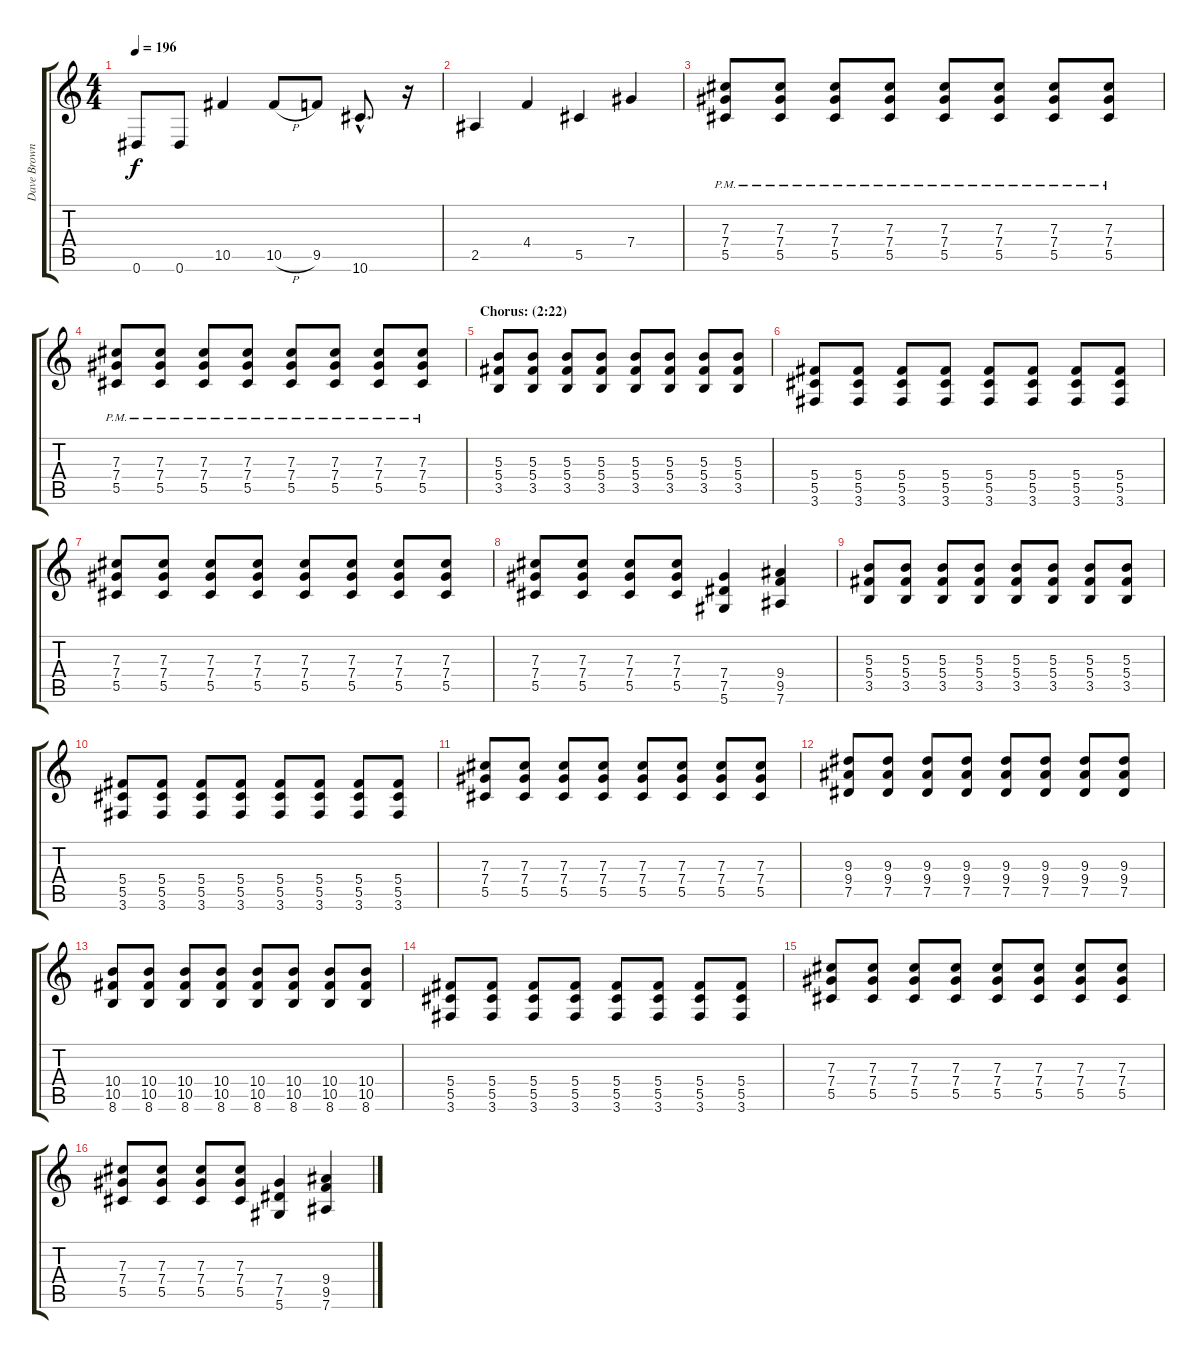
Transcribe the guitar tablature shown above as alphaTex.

\track ("Dave Brownsound - Lead Guitar" "Dave Brown") {instrument distortionguitar}
\staff {score tabs}
\tuning (Eb4 Bb3 Gb3 Db3 Ab2 Eb2) {hide}
\ts (4 4)
\tempo 196
\clef g2
\ks c
0.6.8{dy f} 0.6.8 10.5.4 10.5{h}.8 9.5.8 10.6{hac}.8{d} r.16 |
2.5.4 4.4.4 5.5.4 7.4.4 |
(7.3{pm} 7.4{pm} 5.5{pm}).8 (7.3{pm} 7.4{pm} 5.5{pm}).8 (7.3{pm} 7.4{pm} 5.5{pm}).8 (7.3{pm} 7.4{pm} 5.5{pm}).8 (7.3{pm} 7.4{pm} 5.5{pm}).8 (7.3{pm} 7.4{pm} 5.5{pm}).8 (7.3{pm} 7.4{pm} 5.5{pm}).8 (7.3{pm} 7.4{pm} 5.5{pm}).8 |
(7.3{pm} 7.4{pm} 5.5{pm}).8 (7.3{pm} 7.4{pm} 5.5{pm}).8 (7.3{pm} 7.4{pm} 5.5{pm}).8 (7.3{pm} 7.4{pm} 5.5{pm}).8 (7.3{pm} 7.4{pm} 5.5{pm}).8 (7.3{pm} 7.4{pm} 5.5{pm}).8 (7.3{pm} 7.4{pm} 5.5{pm}).8 (7.3{pm} 7.4{pm} 5.5{pm}).8 |
\section ("" "Chorus: (2:22)")
(5.3 5.4 3.5).8 (5.3 5.4 3.5).8 (5.3 5.4 3.5).8 (5.3 5.4 3.5).8 (5.3 5.4 3.5).8 (5.3 5.4 3.5).8 (5.3 5.4 3.5).8 (5.3 5.4 3.5).8 |
(5.4 5.5 3.6).8 (5.4 5.5 3.6).8 (5.4 5.5 3.6).8 (5.4 5.5 3.6).8 (5.4 5.5 3.6).8 (5.4 5.5 3.6).8 (5.4 5.5 3.6).8 (5.4 5.5 3.6).8 |
(7.3 7.4 5.5).8 (7.3 7.4 5.5).8 (7.3 7.4 5.5).8 (7.3 7.4 5.5).8 (7.3 7.4 5.5).8 (7.3 7.4 5.5).8 (7.3 7.4 5.5).8 (7.3 7.4 5.5).8 |
(7.3 7.4 5.5).8 (7.3 7.4 5.5).8 (7.3 7.4 5.5).8 (7.3 7.4 5.5).8 (7.4 7.5 5.6).4 (9.4 9.5 7.6).4 |
(5.3 5.4 3.5).8 (5.3 5.4 3.5).8 (5.3 5.4 3.5).8 (5.3 5.4 3.5).8 (5.3 5.4 3.5).8 (5.3 5.4 3.5).8 (5.3 5.4 3.5).8 (5.3 5.4 3.5).8 |
(5.4 5.5 3.6).8 (5.4 5.5 3.6).8 (5.4 5.5 3.6).8 (5.4 5.5 3.6).8 (5.4 5.5 3.6).8 (5.4 5.5 3.6).8 (5.4 5.5 3.6).8 (5.4 5.5 3.6).8 |
(7.3 7.4 5.5).8 (7.3 7.4 5.5).8 (7.3 7.4 5.5).8 (7.3 7.4 5.5).8 (7.3 7.4 5.5).8 (7.3 7.4 5.5).8 (7.3 7.4 5.5).8 (7.3 7.4 5.5).8 |
(9.3 9.4 7.5).8 (9.3 9.4 7.5).8 (9.3 9.4 7.5).8 (9.3 9.4 7.5).8 (9.3 9.4 7.5).8 (9.3 9.4 7.5).8 (9.3 9.4 7.5).8 (9.3 9.4 7.5).8 |
(10.4 10.5 8.6).8 (10.4 10.5 8.6).8 (10.4 10.5 8.6).8 (10.4 10.5 8.6).8 (10.4 10.5 8.6).8 (10.4 10.5 8.6).8 (10.4 10.5 8.6).8 (10.4 10.5 8.6).8 |
(5.4 5.5 3.6).8 (5.4 5.5 3.6).8 (5.4 5.5 3.6).8 (5.4 5.5 3.6).8 (5.4 5.5 3.6).8 (5.4 5.5 3.6).8 (5.4 5.5 3.6).8 (5.4 5.5 3.6).8 |
(7.3 7.4 5.5).8 (7.3 7.4 5.5).8 (7.3 7.4 5.5).8 (7.3 7.4 5.5).8 (7.3 7.4 5.5).8 (7.3 7.4 5.5).8 (7.3 7.4 5.5).8 (7.3 7.4 5.5).8 |
(7.3 7.4 5.5).8 (7.3 7.4 5.5).8 (7.3 7.4 5.5).8 (7.3 7.4 5.5).8 (7.4 7.5 5.6).4 (9.4 9.5 7.6).4
